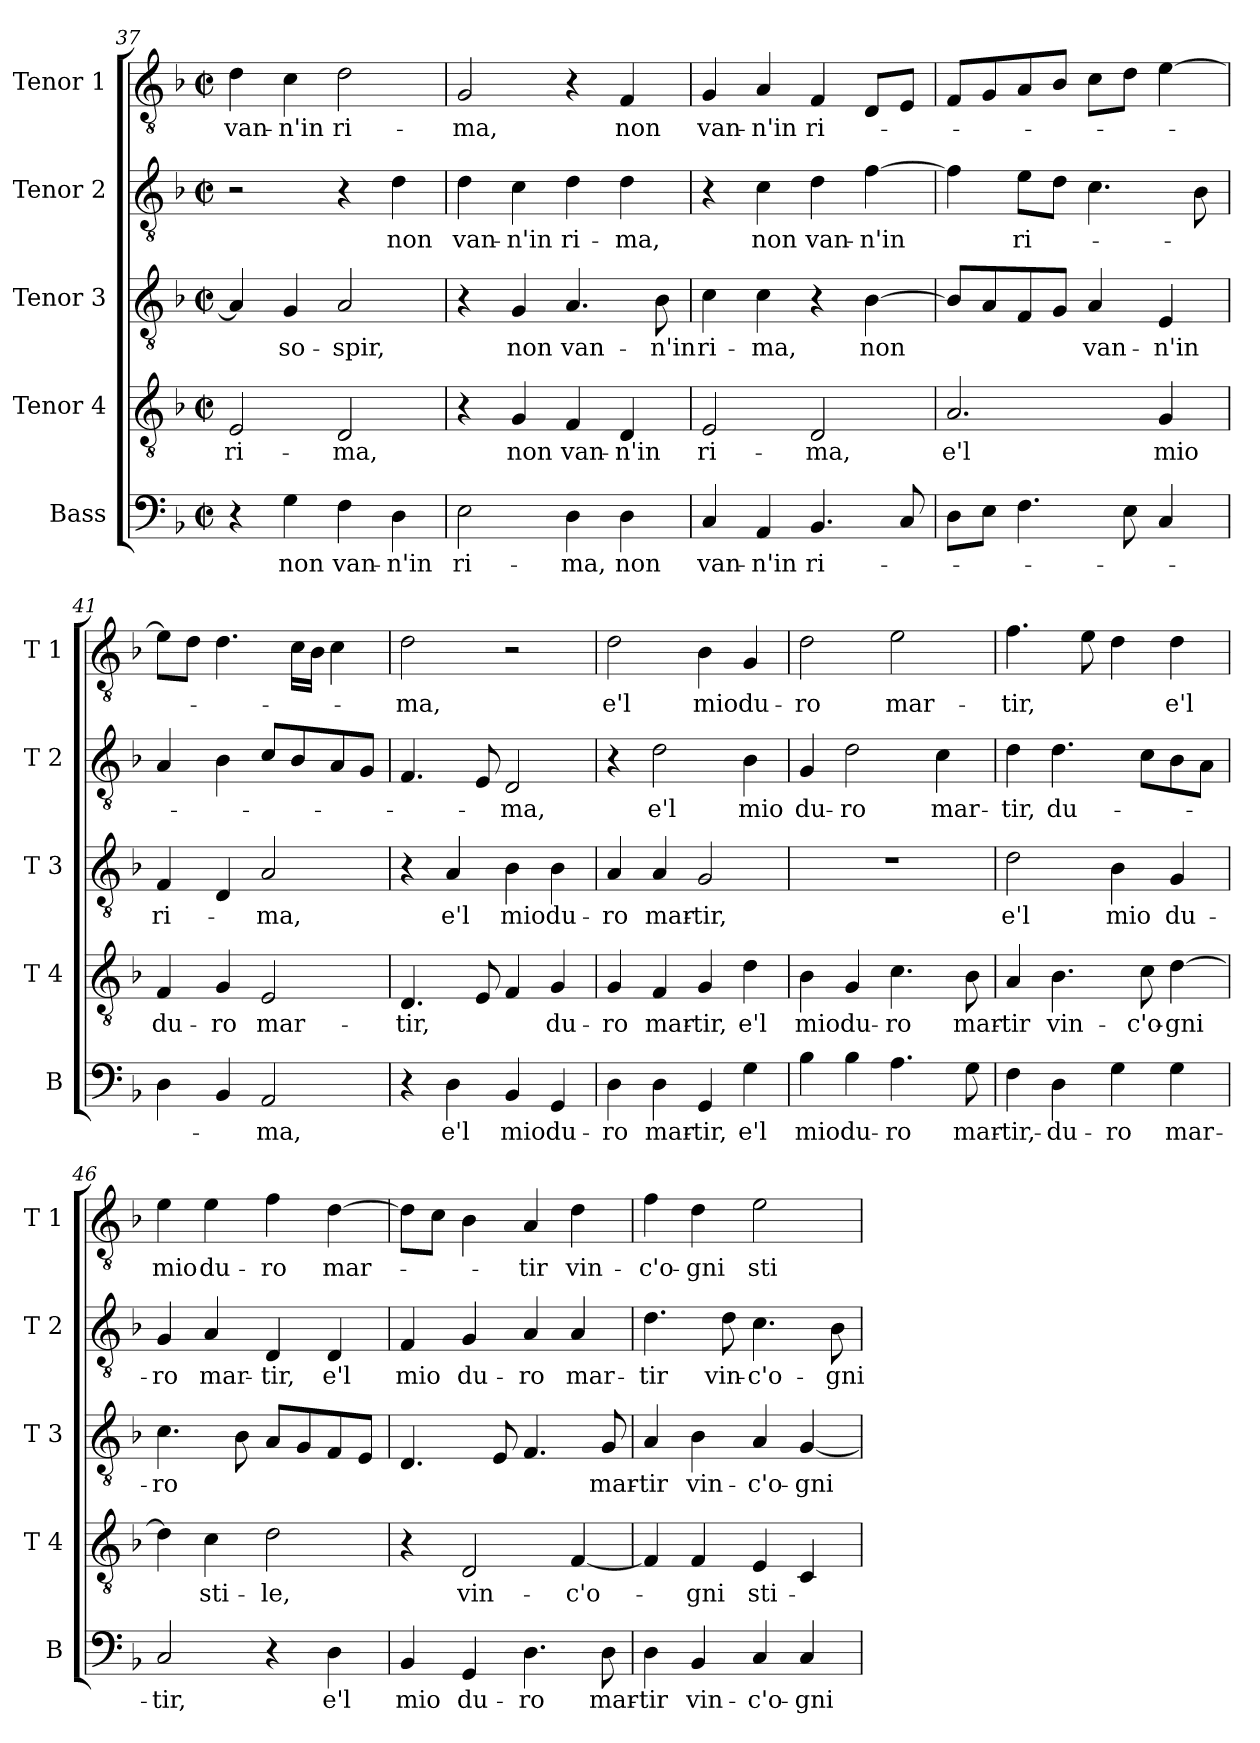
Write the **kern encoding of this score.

**kern	**text	**kern	**text	**kern	**text	**kern	**text	**kern	**text
*part5	*part5	*part4	*part4	*part3	*part3	*part2	*part2	*part1	*part1
*staff5	*staff5	*staff4	*staff4	*staff3	*staff3	*staff2	*staff2	*staff1	*staff1
*I"Bass	*	*I"Tenor 4	*	*I"Tenor 3	*	*I"Tenor 2	*	*I"Tenor 1	*
*I'B	*	*I'T 4	*	*I'T 3	*	*I'T 2	*	*I'T 1	*
*clefF4	*	*clefGv2	*	*clefGv2	*	*clefGv2	*	*clefGv2	*
*k[b-]	*	*k[b-]	*	*k[b-]	*	*k[b-]	*	*k[b-]	*
*F:	*	*F:	*	*F:	*	*F:	*	*F:	*
*M2/2	*	*M2/2	*	*M2/2	*	*M2/2	*	*M2/2	*
*met(c|)	*	*met(c|)	*	*met(c|)	*	*met(c|)	*	*met(c|)	*
=37	=37	=37	=37	=37	=37	=37	=37	=37	=37
4r	.	2E/	ri-	4A/]	.	2r	.	4d\	van-
4G\	non	.	.	4G/	so-	.	.	4c\	-n'in
4F\	van-	2D/	-ma,	2A/	-spir,	4r	.	2d\	ri-
4D\	-n'in	.	.	.	.	4d\	non	.	.
=38	=38	=38	=38	=38	=38	=38	=38	=38	=38
2E\	ri-	4r	.	4r	.	4d\	van-	2G/	-ma,
.	.	4G/	non	4G/	non	4c\	-n'in	.	.
4D\	-ma,	4F/	van-	4.A/	van-	4d\	ri-	4r	.
4D\	non	4D/	-n'in	.	.	4d\	-ma,	4F/	non
.	.	.	.	8B-\	-n'in	.	.	.	.
=39	=39	=39	=39	=39	=39	=39	=39	=39	=39
4C/	van-	2E/	ri-	4c\	ri-	4r	.	4G/	van-
4AA/	-n'in	.	.	4c\	-ma,	4c\	non	4A/	-n'in
4.BB-/	ri-	2D/	-ma,	4r	.	4d\	van-	4F/	ri-
.	.	.	.	[4B-\	non	[4f\	-n'in	8D/L	.
8C/	.	.	.	.	.	.	.	8E/J	.
=40	=40	=40	=40	=40	=40	=40	=40	=40	=40
8D\L	.	2.A/	e'l	8B-/L]	.	4f\]	.	8F/L	.
8E\J	.	.	.	8A/	.	.	.	8G/	.
4.F\	.	.	.	8F/	.	8e\L	ri-	8A/	.
.	.	.	.	8G/J	.	8d\J	.	8B-/J	.
.	.	.	.	4A/	van-	4.c\	.	8c\L	.
8E\	.	.	.	.	.	.	.	8d\J	.
4C/	.	4G/	mio	4E/	-n'in	.	.	[4e\	.
.	.	.	.	.	.	8B-\	.	.	.
!!LO:PB:g=z
=41	=41	=41	=41	=41	=41	=41	=41	=41	=41
4D\	.	4F/	du-	4F/	ri-	4A/	.	8e\L]	.
.	.	.	.	.	.	.	.	8d\J	.
4BB-/	.	4G/	-ro	4D/	.	4B-\	.	4.d\	.
2AA/	-ma,	2E/	mar-	2A/	-ma,	8c/L	.	.	.
.	.	.	.	.	.	8B-/	.	16c\LL	.
.	.	.	.	.	.	.	.	16B-\JJ	.
.	.	.	.	.	.	8A/	.	4c\	.
.	.	.	.	.	.	8G/J	.	.	.
=42	=42	=42	=42	=42	=42	=42	=42	=42	=42
4r	.	4.D/	-tir,	4r	.	4.F/	.	2d\	-ma,
4D\	e'l	.	.	4A/	e'l	.	.	.	.
.	.	8E/	.	.	.	8E/	.	.	.
4BB-/	mio	4F/	.	4B-\	mio	2D/	-ma,	2r	.
4GG/	du-	4G/	du-	4B-\	du-	.	.	.	.
=43	=43	=43	=43	=43	=43	=43	=43	=43	=43
4D\	-ro	4G/	-ro	4A/	-ro	4r	.	2d\	e'l
4D\	mar-	4F/	mar-	4A/	mar-	2d\	e'l	.	.
4GG/	-tir,	4G/	-tir,	2G/	-tir,	.	.	4B-\	mio
4G\	e'l	4d\	e'l	.	.	4B-\	mio	4G/	du-
=44	=44	=44	=44	=44	=44	=44	=44	=44	=44
4B-\	mio	4B-\	mio	1r	.	4G/	du-	2d\	-ro
4B-\	du-	4G/	du-	.	.	2d\	-ro	.	.
4.A\	-ro	4.c\	-ro	.	.	.	.	2e\	mar-
.	.	.	.	.	.	4c\	mar-	.	.
8G\	mar-	8B-\	mar-	.	.	.	.	.	.
=45	=45	=45	=45	=45	=45	=45	=45	=45	=45
4F\	-tir,-	4A/	-tir	2d\	e'l	4d\	-tir,	4.f\	-tir,
4D\	-du-	4.B-\	vin-	.	.	4.d\	du-	.	.
.	.	.	.	.	.	.	.	8e\	.
4G\	-ro	.	.	4B-\	mio	.	.	4d\	.
.	.	8c\	-c'o-	.	.	8c\L	.	.	.
4G\	mar-	[4d\	-gni	4G/	du-	8B-\	.	4d\	e'l
.	.	.	.	.	.	8A\J	.	.	.
!!LO:LB:g=z
=46	=46	=46	=46	=46	=46	=46	=46	=46	=46
2C/	-tir,	4d\]	.	4.c\	-ro	4G/	-ro	4e\	mio
.	.	4c\	sti-	.	.	4A/	mar-	4e\	du-
.	.	.	.	8B-\	.	.	.	.	.
4r	.	2d\	-le,	8A/L	.	4D/	-tir,	4f\	-ro
.	.	.	.	8G/	.	.	.	.	.
4D\	e'l	.	.	8F/	.	4D/	e'l	[4d\	mar-
.	.	.	.	8E/J	.	.	.	.	.
=47	=47	=47	=47	=47	=47	=47	=47	=47	=47
4BB-/	mio	4r	.	4.D/	.	4F/	mio	8d\L]	.
.	.	.	.	.	.	.	.	8c\J	.
4GG/	du-	2D/	vin-	.	.	4G/	du-	4B-\	.
.	.	.	.	8E/	.	.	.	.	.
4.D\	-ro	.	.	4.F/	.	4A/	-ro	4A/	-tir
.	.	[4F/	-c'o-	.	.	4A/	mar-	4d\	vin-
8D\	mar-	.	.	8G/	mar-	.	.	.	.
=48	=48	=48	=48	=48	=48	=48	=48	=48	=48
4D\	-tir	4F/]	.	4A/	-tir	4.d\	-tir	4f\	-c'o-
4BB-/	vin-	4F/	-gni	4B-\	vin-	.	.	4d\	-gni
.	.	.	.	.	.	8d\	vin-	.	.
4C/	-c'o-	4E/	sti-	4A/	-c'o-	4.c\	-c'o-	2e\	sti-
4C/	-gni	4C/	.	[4G/	-gni	.	.	.	.
.	.	.	.	.	.	8B-\	-gni	.	.
=	=	=	=	=	=	=	=	=	=
*-	*-	*-	*-	*-	*-	*-	*-	*-	*-
